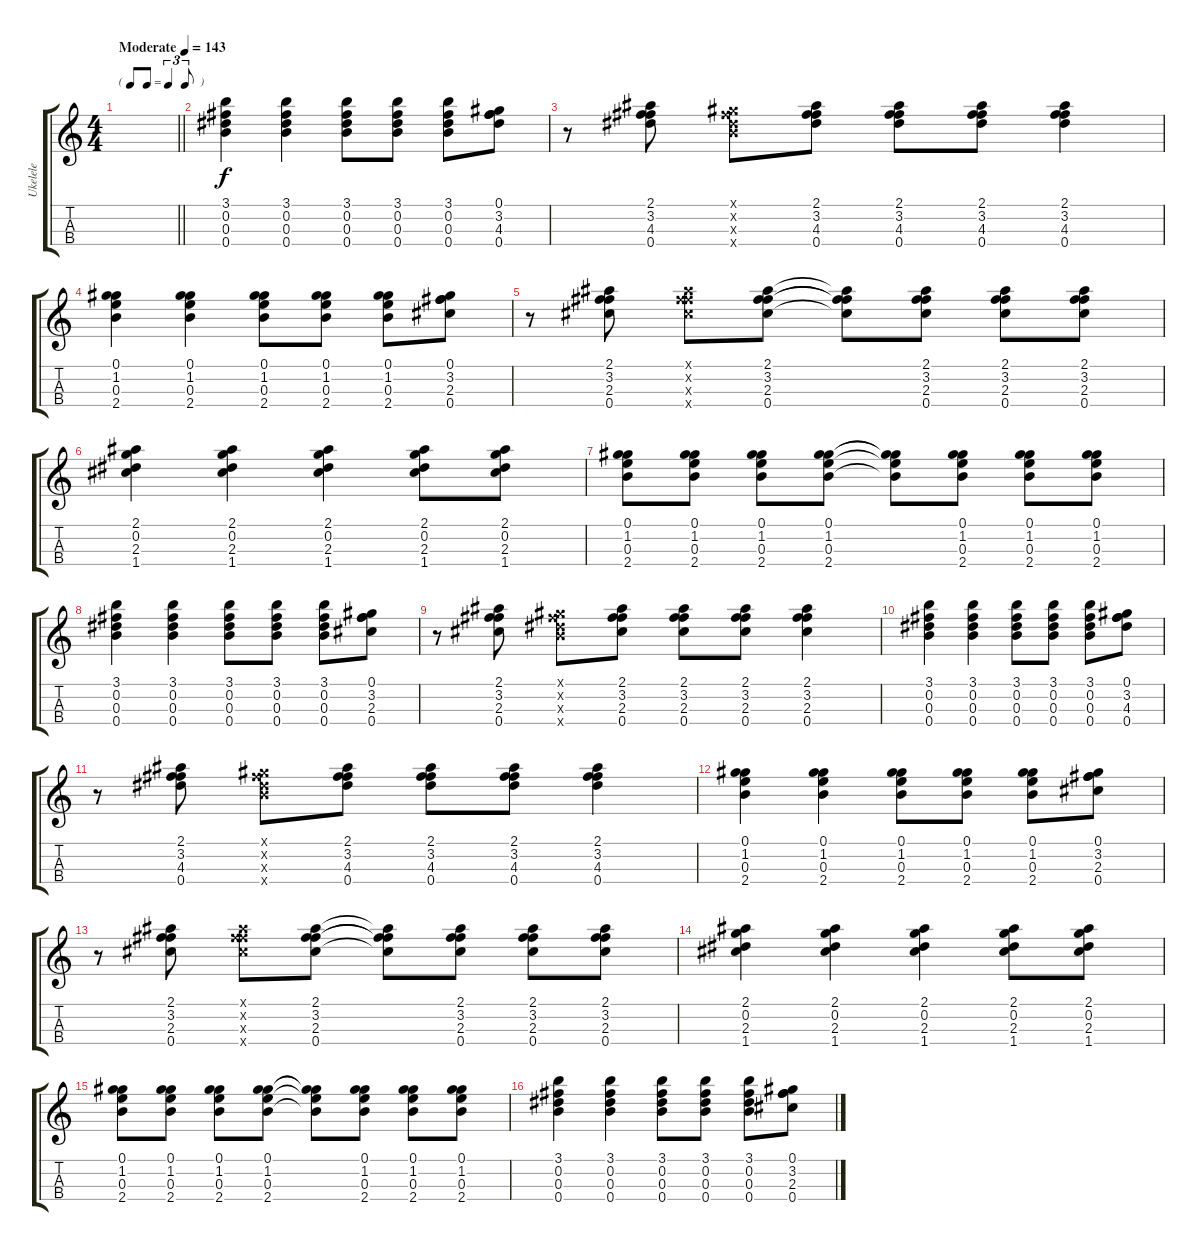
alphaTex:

\track ("Ukelele" "Ukelele") {instrument acousticguitarnylon}
\staff {score tabs}
\tuning (Ab4 Eb4 B3 Gb4) {hide}
\ts (4 4)
\tf triplet8th
\tempo (143 "Moderate")
\clef g2
\barLineRight lightlight
\ks c
|
\section ("" "")
(3.1 0.2 0.3 0.4).4 (3.1 0.2 0.3 0.4).4 (3.1 0.2 0.3 0.4).8 (3.1 0.2 0.3 0.4).8 (3.1 0.2 0.3 0.4).8 (0.1 3.2 4.3 0.4).8 |
r.8 (2.1 3.2 4.3 0.4).8 (0.1{x} 0.2{x} 0.3{x} 0.4{x}).8 (2.1 3.2 4.3 0.4).8 (2.1 3.2 4.3 0.4).8 (2.1 3.2 4.3 0.4).8 (2.1 3.2 4.3 0.4).4 |
(0.1 1.2 0.3 2.4).4 (0.1 1.2 0.3 2.4).4 (0.1 1.2 0.3 2.4).8 (0.1 1.2 0.3 2.4).8 (0.1 1.2 0.3 2.4).8 (0.1 3.2 2.3 0.4).8 |
r.8 (2.1 3.2 2.3 0.4).8 (2.1{x} 3.2{x} 2.3{x} 0.4{x}).8 (2.1 3.2 2.3 0.4).8 (2.1{t} 3.2{t} 2.3{t} 0.4{t}).8 (2.1 3.2 2.3 0.4).8 (2.1 3.2 2.3 0.4).8 (2.1 3.2 2.3 0.4).8 |
(2.1 0.2 2.3 1.4).4 (2.1 0.2 2.3 1.4).4 (2.1 0.2 2.3 1.4).4 (2.1 0.2 2.3 1.4).8 (2.1 0.2 2.3 1.4).8 |
(0.1 1.2 0.3 2.4).8 (0.1 1.2 0.3 2.4).8 (0.1 1.2 0.3 2.4).8 (0.1 1.2 0.3 2.4).8 (0.1{t} 1.2{t} 0.3{t} 2.4{t}).8 (0.1 1.2 0.3 2.4).8 (0.1 1.2 0.3 2.4).8 (0.1 1.2 0.3 2.4).8 |
(3.1 0.2 0.3 0.4).4 (3.1 0.2 0.3 0.4).4 (3.1 0.2 0.3 0.4).8 (3.1 0.2 0.3 0.4).8 (3.1 0.2 0.3 0.4).8 (0.1 3.2 2.3 0.4).8 |
r.8 (2.1 3.2 2.3 0.4).8 (0.1{x} 0.2{x} 0.3{x} 0.4{x}).8 (2.1 3.2 2.3 0.4).8 (2.1 3.2 2.3 0.4).8 (2.1 3.2 2.3 0.4).8 (2.1 3.2 2.3 0.4).4 |
(3.1 0.2 0.3 0.4).4 (3.1 0.2 0.3 0.4).4 (3.1 0.2 0.3 0.4).8 (3.1 0.2 0.3 0.4).8 (3.1 0.2 0.3 0.4).8 (0.1 3.2 4.3 0.4).8 |
r.8 (2.1 3.2 4.3 0.4).8 (0.1{x} 0.2{x} 0.3{x} 0.4{x}).8 (2.1 3.2 4.3 0.4).8 (2.1 3.2 4.3 0.4).8 (2.1 3.2 4.3 0.4).8 (2.1 3.2 4.3 0.4).4 |
(0.1 1.2 0.3 2.4).4 (0.1 1.2 0.3 2.4).4 (0.1 1.2 0.3 2.4).8 (0.1 1.2 0.3 2.4).8 (0.1 1.2 0.3 2.4).8 (0.1 3.2 2.3 0.4).8 |
r.8 (2.1 3.2 2.3 0.4).8 (2.1{x} 3.2{x} 2.3{x} 0.4{x}).8 (2.1 3.2 2.3 0.4).8 (2.1{t} 3.2{t} 2.3{t} 0.4{t}).8 (2.1 3.2 2.3 0.4).8 (2.1 3.2 2.3 0.4).8 (2.1 3.2 2.3 0.4).8 |
(2.1 0.2 2.3 1.4).4 (2.1 0.2 2.3 1.4).4 (2.1 0.2 2.3 1.4).4 (2.1 0.2 2.3 1.4).8 (2.1 0.2 2.3 1.4).8 |
(0.1 1.2 0.3 2.4).8 (0.1 1.2 0.3 2.4).8 (0.1 1.2 0.3 2.4).8 (0.1 1.2 0.3 2.4).8 (0.1{t} 1.2{t} 0.3{t} 2.4{t}).8 (0.1 1.2 0.3 2.4).8 (0.1 1.2 0.3 2.4).8 (0.1 1.2 0.3 2.4).8 |
(3.1 0.2 0.3 0.4).4 (3.1 0.2 0.3 0.4).4 (3.1 0.2 0.3 0.4).8 (3.1 0.2 0.3 0.4).8 (3.1 0.2 0.3 0.4).8 (0.1 3.2 2.3 0.4).8
